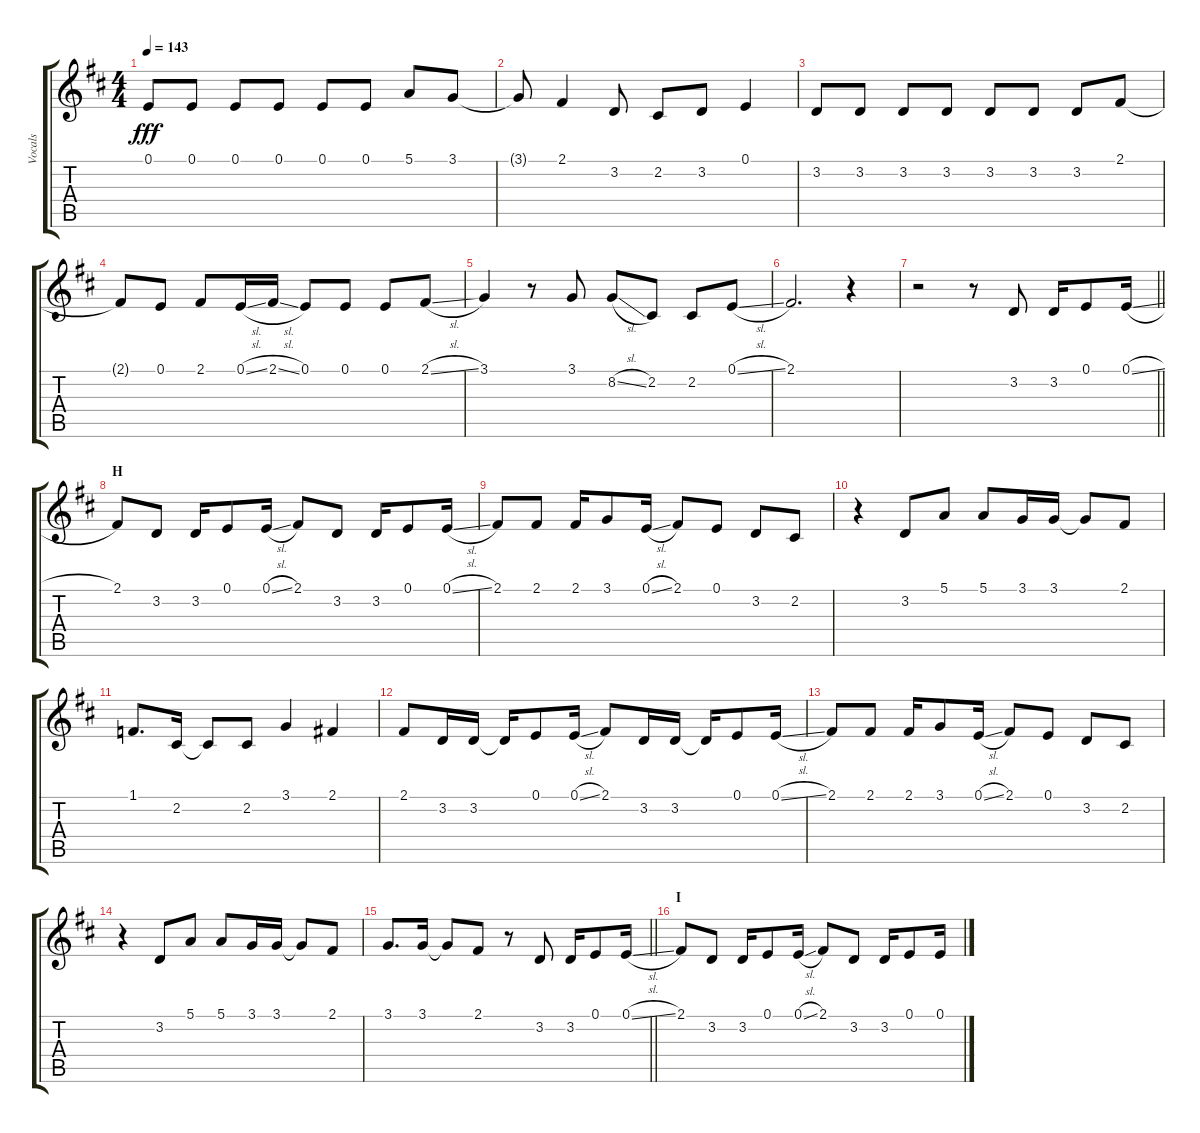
\track ("Vocals" "Vocals") {instrument voiceoohs}
\staff {score tabs}
\tuning (E4 B3 G3 D3 A2 E2) {hide}
\ts (4 4)
\tempo 143
\clef g2
\ks d
0.1.8{dy fff} 0.1.8 0.1.8 0.1.8 0.1.8 0.1.8 5.1.8 3.1.8 |
3.1{t}.8 2.1.4 3.2.8 2.2.8 3.2.8 0.1.4 |
3.2.8 3.2.8 3.2.8 3.2.8 3.2.8 3.2.8 3.2.8 2.1.8 |
2.1{t}.8 0.1.8 2.1.8 0.1{sl}.16 2.1{sl}.16 0.1.8 0.1.8 0.1.8 2.1{sl}.8 |
3.1.4 r.8 3.1.8 8.2{sl}.8 2.2.8 2.2.8 0.1{sl}.8 |
2.1.2{d} r.4 |
\barLineRight lightlight
r.2 r.8 3.2.8 3.2.16 0.1.8 0.1{sl}.16 |
\section ("" "H")
2.1.8 3.2.8 3.2.16 0.1.8 0.1{sl}.16 2.1.8 3.2.8 3.2.16 0.1.8 0.1{sl}.16 |
2.1.8 2.1.8 2.1.16 3.1.8 0.1{sl}.16 2.1.8 0.1.8 3.2.8 2.2.8 |
r.4 3.2.8 5.1.8 5.1.8 3.1.16 3.1.16 3.1{t}.8 2.1.8 |
1.1.8{d} 2.2.16 2.2{t}.8 2.2.8 3.1.4 2.1.4 |
2.1.8 3.2.16 3.2.16 3.2{t}.16 0.1.8 0.1{sl}.16 2.1.8 3.2.16 3.2.16 3.2{t}.16 0.1.8 0.1{sl}.16 |
2.1.8 2.1.8 2.1.16 3.1.8 0.1{sl}.16 2.1.8 0.1.8 3.2.8 2.2.8 |
r.4 3.2.8 5.1.8 5.1.8 3.1.16 3.1.16 3.1{t}.8 2.1.8 |
\barLineRight lightlight
3.1.8{d} 3.1.16 3.1{t}.8 2.1.8 r.8 3.2.8 3.2.16 0.1.8 0.1{sl}.16 |
\section ("" "I")
2.1.8 3.2.8 3.2.16 0.1.8 0.1{sl}.16 2.1.8 3.2.8 3.2.16 0.1.8 0.1{sl}.16
